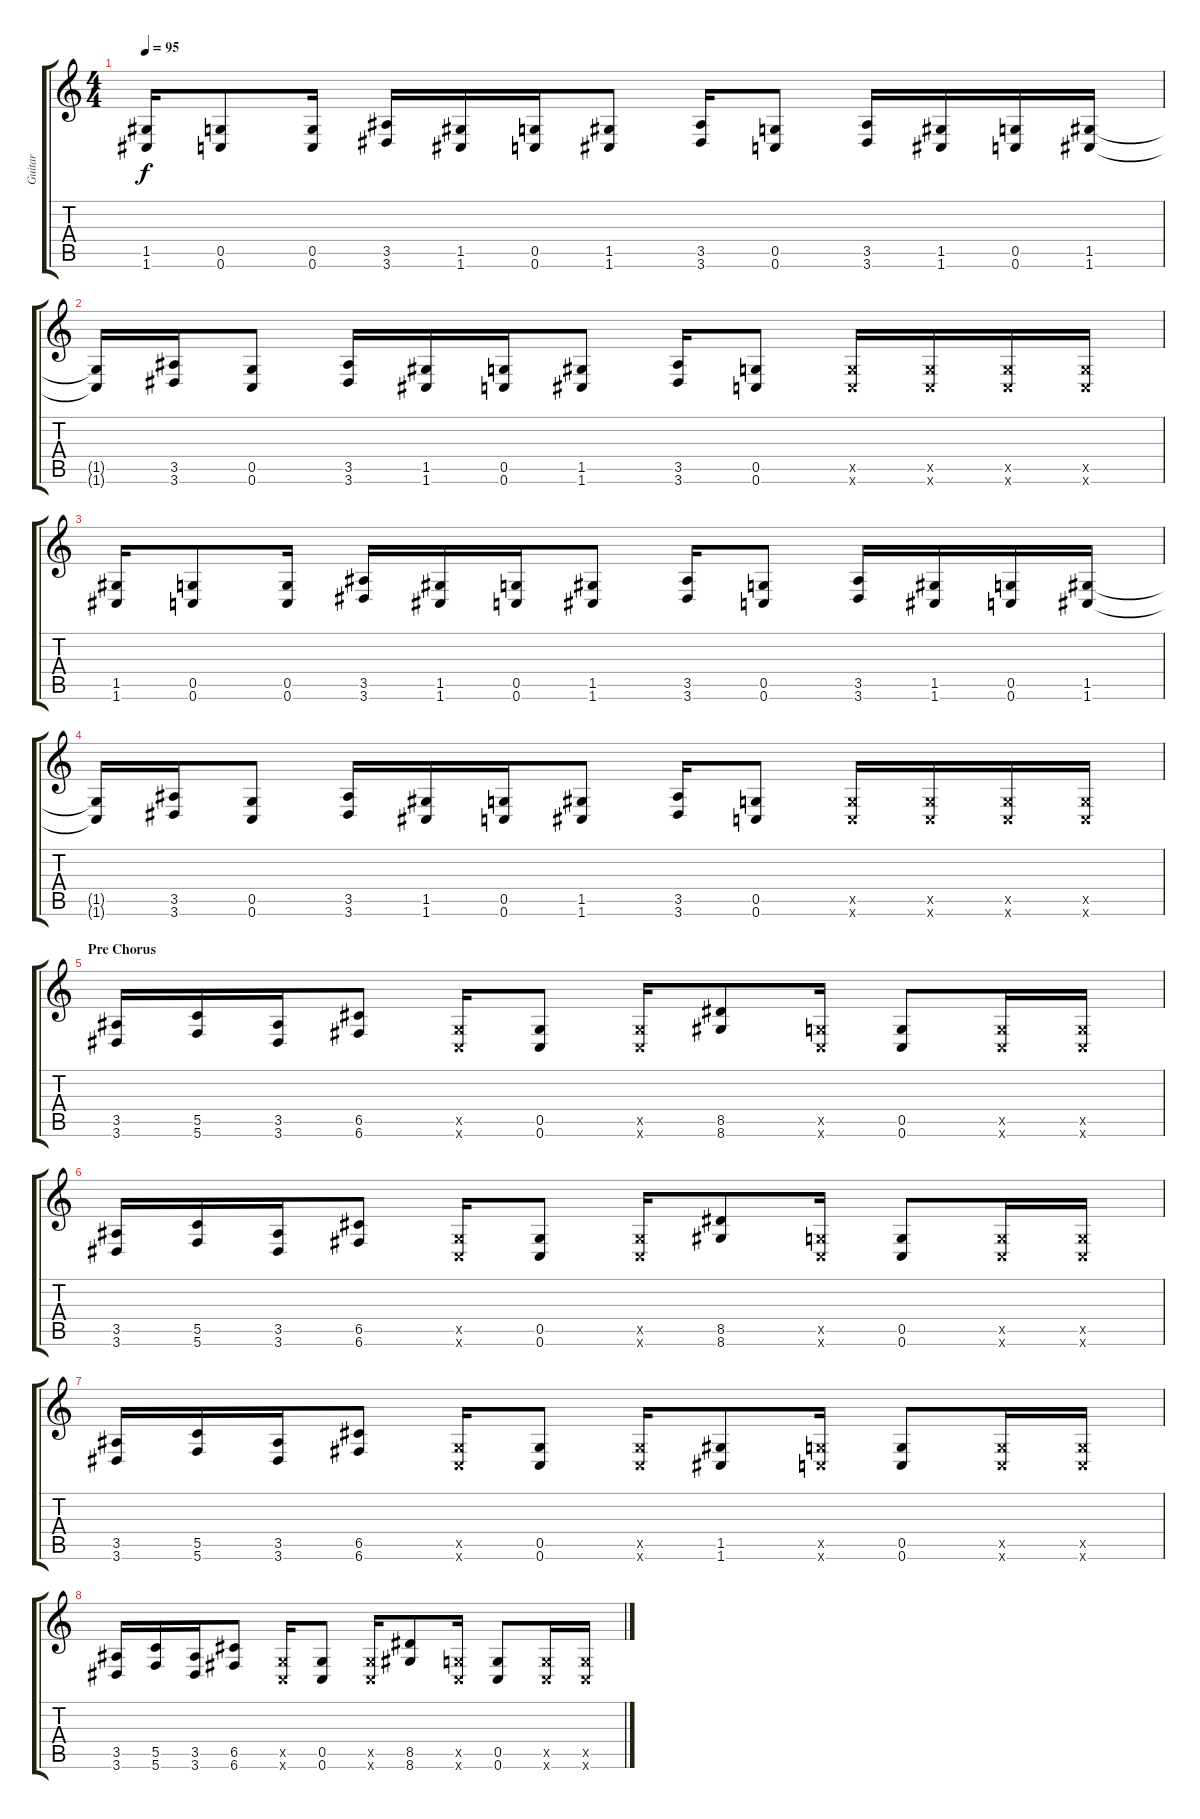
\track ("Guitar" "Guitar") {instrument distortionguitar}
\staff {score tabs}
\tuning (D4 A3 F3 C3 G2 C2) {hide}
\ts (4 4)
\tempo 95
\clef g2
\ks c
(1.5 1.6).16{dy f} (0.5 0.6).8 (0.5 0.6).16 (3.5 3.6).16 (1.5 1.6).16 (0.5 0.6).16 (1.5 1.6).8 (3.5 3.6).16 (0.5 0.6).8 (3.5 3.6).16 (1.5 1.6).16 (0.5 0.6).16 (1.5 1.6).16 |
(1.5{t} 1.6{t}).16 (3.5 3.6).16 (0.5 0.6).8 (3.5 3.6).16 (1.5 1.6).16 (0.5 0.6).16 (1.5 1.6).8 (3.5 3.6).16 (0.5 0.6).8 (0.5{x} 0.6{x}).16 (0.5{x} 0.6{x}).16 (0.5{x} 0.6{x}).16 (0.5{x} 0.6{x}).16 |
(1.5 1.6).16 (0.5 0.6).8 (0.5 0.6).16 (3.5 3.6).16 (1.5 1.6).16 (0.5 0.6).16 (1.5 1.6).8 (3.5 3.6).16 (0.5 0.6).8 (3.5 3.6).16 (1.5 1.6).16 (0.5 0.6).16 (1.5 1.6).16 |
(1.5{t} 1.6{t}).16 (3.5 3.6).16 (0.5 0.6).8 (3.5 3.6).16 (1.5 1.6).16 (0.5 0.6).16 (1.5 1.6).8 (3.5 3.6).16 (0.5 0.6).8 (0.5{x} 0.6{x}).16 (0.5{x} 0.6{x}).16 (0.5{x} 0.6{x}).16 (0.5{x} 0.6{x}).16 |
\section ("" "Pre Chorus")
(3.5 3.6).16 (5.5 5.6).16 (3.5 3.6).16 (6.5 6.6).8 (0.5{x} 0.6{x}).16 (0.5 0.6).8 (0.5{x} 0.6{x}).16 (8.5 8.6).8 (0.5{x} 0.6{x}).16 (0.5 0.6).8 (0.5{x} 0.6{x}).16 (0.5{x} 0.6{x}).16 |
(3.5 3.6).16 (5.5 5.6).16 (3.5 3.6).16 (6.5 6.6).8 (0.5{x} 0.6{x}).16 (0.5 0.6).8 (0.5{x} 0.6{x}).16 (8.5 8.6).8 (0.5{x} 0.6{x}).16 (0.5 0.6).8 (0.5{x} 0.6{x}).16 (0.5{x} 0.6{x}).16 |
(3.5 3.6).16 (5.5 5.6).16 (3.5 3.6).16 (6.5 6.6).8 (0.5{x} 0.6{x}).16 (0.5 0.6).8 (0.5{x} 0.6{x}).16 (1.5 1.6).8 (0.5{x} 0.6{x}).16 (0.5 0.6).8 (0.5{x} 0.6{x}).16 (0.5{x} 0.6{x}).16 |
(3.5 3.6).16 (5.5 5.6).16 (3.5 3.6).16 (6.5 6.6).8 (0.5{x} 0.6{x}).16 (0.5 0.6).8 (0.5{x} 0.6{x}).16 (8.5 8.6).8 (0.5{x} 0.6{x}).16 (0.5 0.6).8 (0.5{x} 0.6{x}).16 (0.5{x} 0.6{x}).16
